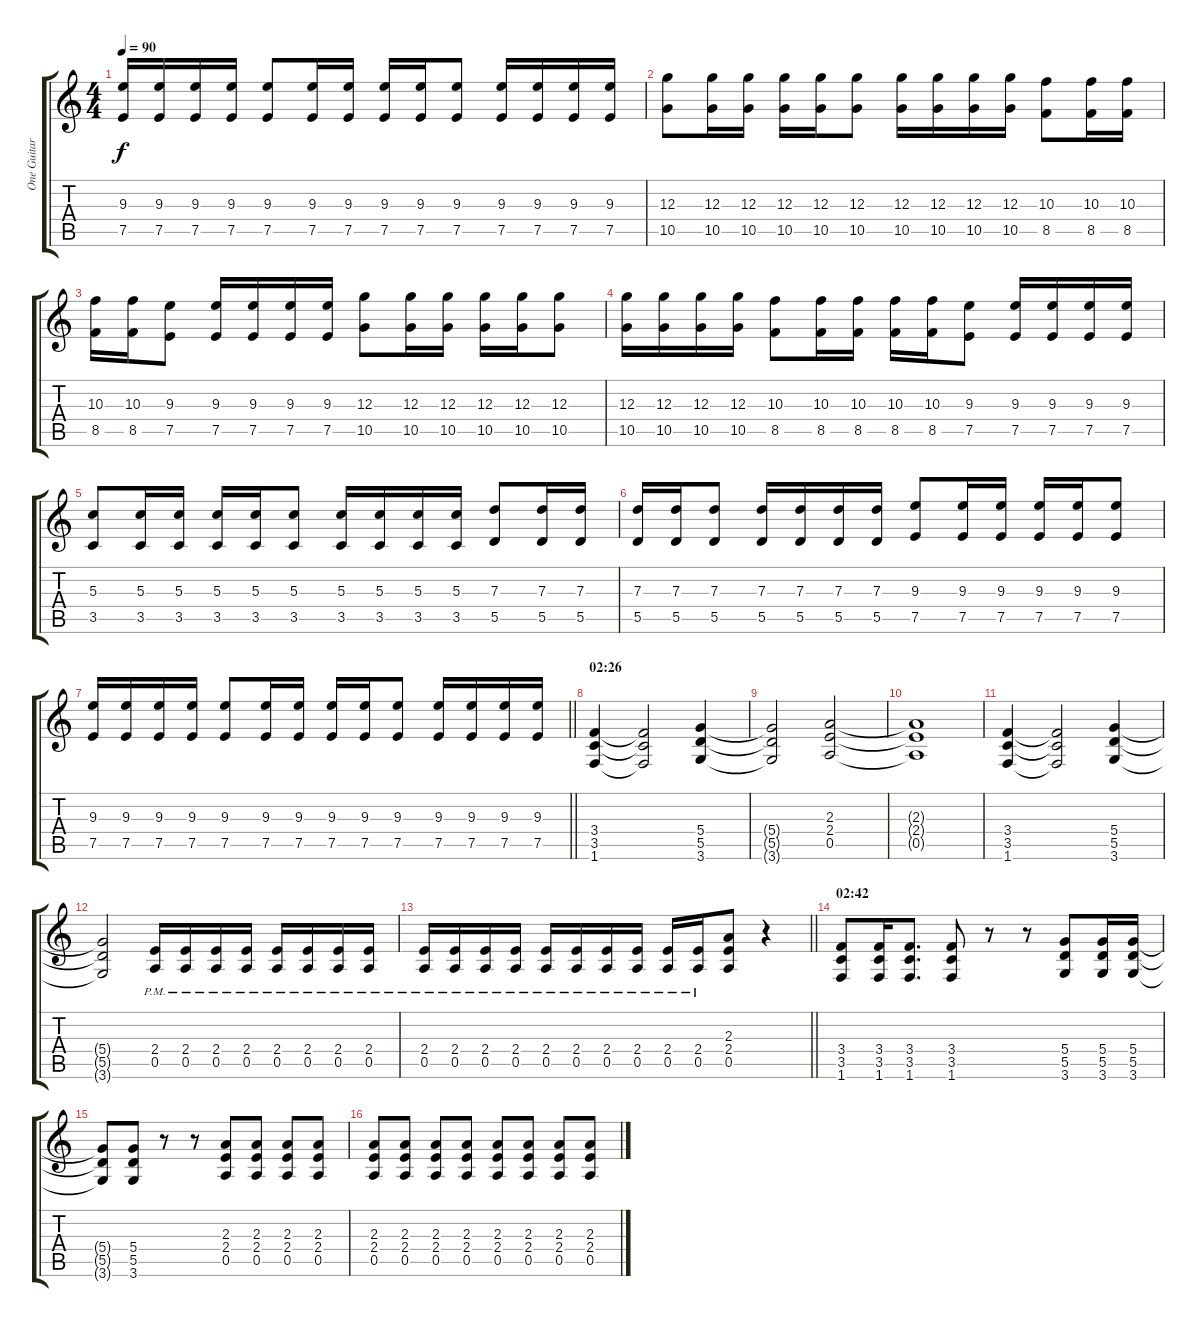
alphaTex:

\track ("One Guitar (spare for tab)" "One Guitar") {instrument acousticguitarsteel}
\staff {score tabs}
\tuning (E4 B3 G3 D3 A2 E2) {hide}
\ts (4 4)
\tempo 90
\clef g2
\ks c
(9.3 7.5).16{dy f} (9.3 7.5).16 (9.3 7.5).16 (9.3 7.5).16 (9.3 7.5).8 (9.3 7.5).16 (9.3 7.5).16 (9.3 7.5).16 (9.3 7.5).16 (9.3 7.5).8 (9.3 7.5).16 (9.3 7.5).16 (9.3 7.5).16 (9.3 7.5).16 |
(12.3 10.5).8 (12.3 10.5).16 (12.3 10.5).16 (12.3 10.5).16 (12.3 10.5).16 (12.3 10.5).8 (12.3 10.5).16 (12.3 10.5).16 (12.3 10.5).16 (12.3 10.5).16 (10.3 8.5).8 (10.3 8.5).16 (10.3 8.5).16 |
(10.3 8.5).16 (10.3 8.5).16 (9.3 7.5).8 (9.3 7.5).16 (9.3 7.5).16 (9.3 7.5).16 (9.3 7.5).16 (12.3 10.5).8 (12.3 10.5).16 (12.3 10.5).16 (12.3 10.5).16 (12.3 10.5).16 (12.3 10.5).8 |
(12.3 10.5).16 (12.3 10.5).16 (12.3 10.5).16 (12.3 10.5).16 (10.3 8.5).8 (10.3 8.5).16 (10.3 8.5).16 (10.3 8.5).16 (10.3 8.5).16 (9.3 7.5).8 (9.3 7.5).16 (9.3 7.5).16 (9.3 7.5).16 (9.3 7.5).16 |
(5.3 3.5).8 (5.3 3.5).16 (5.3 3.5).16 (5.3 3.5).16 (5.3 3.5).16 (5.3 3.5).8 (5.3 3.5).16 (5.3 3.5).16 (5.3 3.5).16 (5.3 3.5).16 (7.3 5.5).8 (7.3 5.5).16 (7.3 5.5).16 |
(7.3 5.5).16 (7.3 5.5).16 (7.3 5.5).8 (7.3 5.5).16 (7.3 5.5).16 (7.3 5.5).16 (7.3 5.5).16 (9.3 7.5).8 (9.3 7.5).16 (9.3 7.5).16 (9.3 7.5).16 (9.3 7.5).16 (9.3 7.5).8 |
\barLineRight lightlight
(9.3 7.5).16 (9.3 7.5).16 (9.3 7.5).16 (9.3 7.5).16 (9.3 7.5).8 (9.3 7.5).16 (9.3 7.5).16 (9.3 7.5).16 (9.3 7.5).16 (9.3 7.5).8 (9.3 7.5).16 (9.3 7.5).16 (9.3 7.5).16 (9.3 7.5).16 |
\section ("" "02:26")
(3.4 3.5 1.6).4 (3.4{t} 3.5{t} 1.6{t}).2 (5.4 5.5 3.6).4 |
(5.4{t} 5.5{t} 3.6{t}).2 (2.3 2.4 0.5).2 |
(2.3{t} 2.4{t} 0.5{t}).1 |
(3.4 3.5 1.6).4 (3.4{t} 3.5{t} 1.6{t}).2 (5.4 5.5 3.6).4 |
(5.4{t} 5.5{t} 3.6{t}).2 (2.4{pm} 0.5{pm}).16 (2.4{pm} 0.5{pm}).16 (2.4{pm} 0.5{pm}).16 (2.4{pm} 0.5{pm}).16 (2.4{pm} 0.5{pm}).16 (2.4{pm} 0.5{pm}).16 (2.4{pm} 0.5{pm}).16 (2.4{pm} 0.5{pm}).16 |
\barLineRight lightlight
(2.4{pm} 0.5{pm}).16 (2.4{pm} 0.5{pm}).16 (2.4{pm} 0.5{pm}).16 (2.4{pm} 0.5{pm}).16 (2.4{pm} 0.5{pm}).16 (2.4{pm} 0.5{pm}).16 (2.4{pm} 0.5{pm}).16 (2.4{pm} 0.5{pm}).16 (2.4{pm} 0.5{pm}).16 (2.4{pm} 0.5{pm}).16 (2.3 2.4 0.5).8 r.4 |
\section ("" "02:42")
(3.4 3.5 1.6).8 (3.4 3.5 1.6).16 (3.4 3.5 1.6).8{d} (3.4 3.5 1.6).8 r.8 r.8 (5.4 5.5 3.6).8 (5.4 5.5 3.6).16 (5.4 5.5 3.6).16 |
(5.4{t} 5.5{t} 3.6{t}).8 (5.4 5.5 3.6).8 r.8 r.8 (2.3 2.4 0.5).8 (2.3 2.4 0.5).8 (2.3 2.4 0.5).8 (2.3 2.4 0.5).8 |
(2.3 2.4 0.5).8 (2.3 2.4 0.5).8 (2.3 2.4 0.5).8 (2.3 2.4 0.5).8 (2.3 2.4 0.5).8 (2.3 2.4 0.5).8 (2.3 2.4 0.5).8 (2.3 2.4 0.5).8
